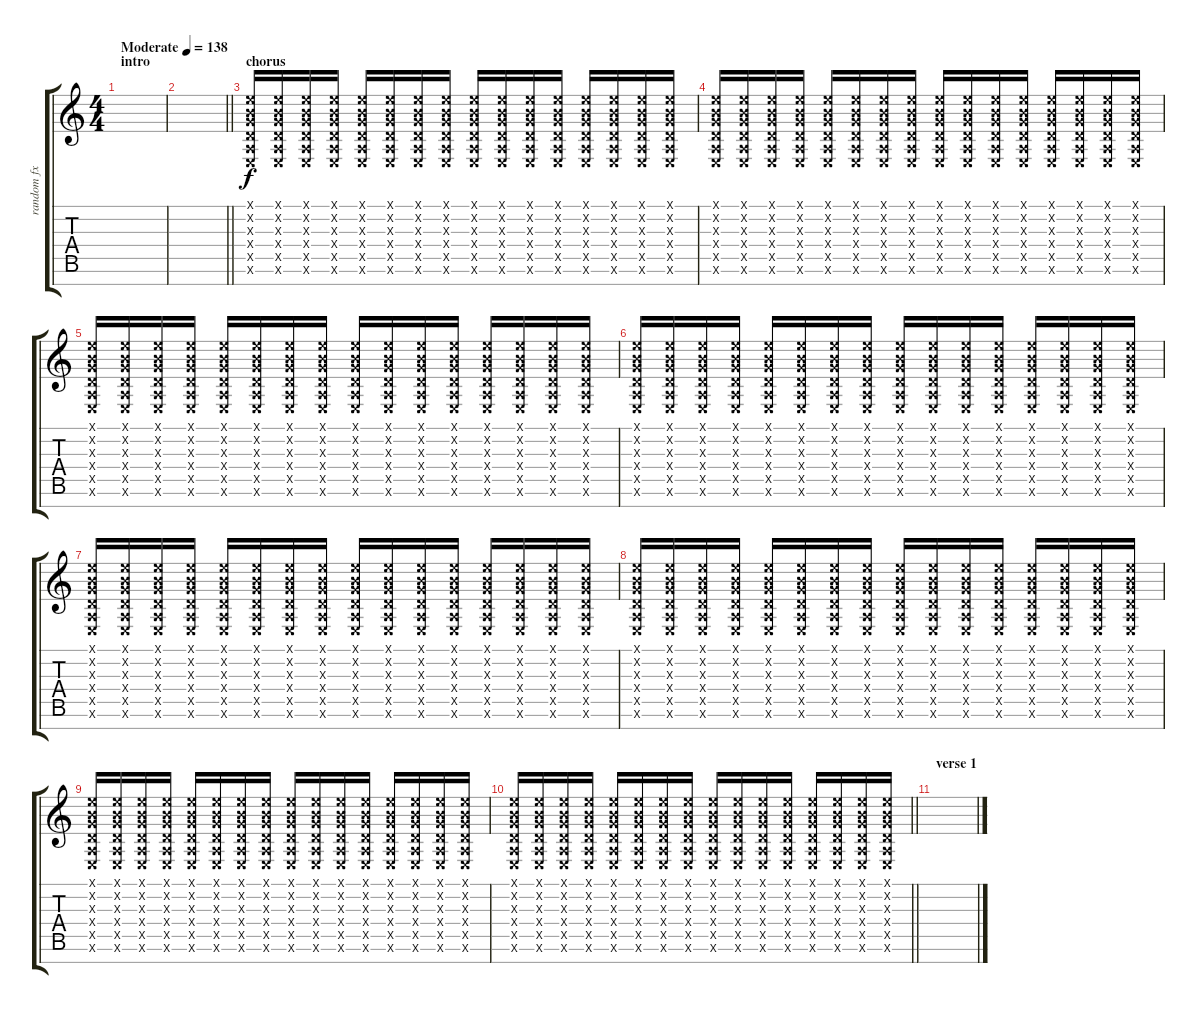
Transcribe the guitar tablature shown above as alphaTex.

\track ("random fx" "random fx") {instrument acousticguitarsteel}
\staff {score tabs}
\tuning (E4 B3 G3 D3 A2 E2 B1) {hide}
\ts (4 4)
\section ("" "intro")
\tempo (138 "Moderate")
\clef g2
\ks c
|
\barLineRight lightlight
|
\section ("" "chorus")
(0.1{x} 0.2{x} 0.3{x} 0.4{x} 0.5{x} 0.6{x}).16 (0.1{x} 0.2{x} 0.3{x} 0.4{x} 0.5{x} 0.6{x}).16 (0.1{x} 0.2{x} 0.3{x} 0.4{x} 0.5{x} 0.6{x}).16 (0.1{x} 0.2{x} 0.3{x} 0.4{x} 0.5{x} 0.6{x}).16 (0.1{x} 0.2{x} 0.3{x} 0.4{x} 0.5{x} 0.6{x}).16 (0.1{x} 0.2{x} 0.3{x} 0.4{x} 0.5{x} 0.6{x}).16 (0.1{x} 0.2{x} 0.3{x} 0.4{x} 0.5{x} 0.6{x}).16 (0.1{x} 0.2{x} 0.3{x} 0.4{x} 0.5{x} 0.6{x}).16 (0.1{x} 0.2{x} 0.3{x} 0.4{x} 0.5{x} 0.6{x}).16 (0.1{x} 0.2{x} 0.3{x} 0.4{x} 0.5{x} 0.6{x}).16 (0.1{x} 0.2{x} 0.3{x} 0.4{x} 0.5{x} 0.6{x}).16 (0.1{x} 0.2{x} 0.3{x} 0.4{x} 0.5{x} 0.6{x}).16 (0.1{x} 0.2{x} 0.3{x} 0.4{x} 0.5{x} 0.6{x}).16 (0.1{x} 0.2{x} 0.3{x} 0.4{x} 0.5{x} 0.6{x}).16 (0.1{x} 0.2{x} 0.3{x} 0.4{x} 0.5{x} 0.6{x}).16 (0.1{x} 0.2{x} 0.3{x} 0.4{x} 0.5{x} 0.6{x}).16 |
(0.1{x} 0.2{x} 0.3{x} 0.4{x} 0.5{x} 0.6{x}).16 (0.1{x} 0.2{x} 0.3{x} 0.4{x} 0.5{x} 0.6{x}).16 (0.1{x} 0.2{x} 0.3{x} 0.4{x} 0.5{x} 0.6{x}).16 (0.1{x} 0.2{x} 0.3{x} 0.4{x} 0.5{x} 0.6{x}).16 (0.1{x} 0.2{x} 0.3{x} 0.4{x} 0.5{x} 0.6{x}).16 (0.1{x} 0.2{x} 0.3{x} 0.4{x} 0.5{x} 0.6{x}).16 (0.1{x} 0.2{x} 0.3{x} 0.4{x} 0.5{x} 0.6{x}).16 (0.1{x} 0.2{x} 0.3{x} 0.4{x} 0.5{x} 0.6{x}).16 (0.1{x} 0.2{x} 0.3{x} 0.4{x} 0.5{x} 0.6{x}).16 (0.1{x} 0.2{x} 0.3{x} 0.4{x} 0.5{x} 0.6{x}).16 (0.1{x} 0.2{x} 0.3{x} 0.4{x} 0.5{x} 0.6{x}).16 (0.1{x} 0.2{x} 0.3{x} 0.4{x} 0.5{x} 0.6{x}).16 (0.1{x} 0.2{x} 0.3{x} 0.4{x} 0.5{x} 0.6{x}).16 (0.1{x} 0.2{x} 0.3{x} 0.4{x} 0.5{x} 0.6{x}).16 (0.1{x} 0.2{x} 0.3{x} 0.4{x} 0.5{x} 0.6{x}).16 (0.1{x} 0.2{x} 0.3{x} 0.4{x} 0.5{x} 0.6{x}).16 |
(0.1{x} 0.2{x} 0.3{x} 0.4{x} 0.5{x} 0.6{x}).16 (0.1{x} 0.2{x} 0.3{x} 0.4{x} 0.5{x} 0.6{x}).16 (0.1{x} 0.2{x} 0.3{x} 0.4{x} 0.5{x} 0.6{x}).16 (0.1{x} 0.2{x} 0.3{x} 0.4{x} 0.5{x} 0.6{x}).16 (0.1{x} 0.2{x} 0.3{x} 0.4{x} 0.5{x} 0.6{x}).16 (0.1{x} 0.2{x} 0.3{x} 0.4{x} 0.5{x} 0.6{x}).16 (0.1{x} 0.2{x} 0.3{x} 0.4{x} 0.5{x} 0.6{x}).16 (0.1{x} 0.2{x} 0.3{x} 0.4{x} 0.5{x} 0.6{x}).16 (0.1{x} 0.2{x} 0.3{x} 0.4{x} 0.5{x} 0.6{x}).16 (0.1{x} 0.2{x} 0.3{x} 0.4{x} 0.5{x} 0.6{x}).16 (0.1{x} 0.2{x} 0.3{x} 0.4{x} 0.5{x} 0.6{x}).16 (0.1{x} 0.2{x} 0.3{x} 0.4{x} 0.5{x} 0.6{x}).16 (0.1{x} 0.2{x} 0.3{x} 0.4{x} 0.5{x} 0.6{x}).16 (0.1{x} 0.2{x} 0.3{x} 0.4{x} 0.5{x} 0.6{x}).16 (0.1{x} 0.2{x} 0.3{x} 0.4{x} 0.5{x} 0.6{x}).16 (0.1{x} 0.2{x} 0.3{x} 0.4{x} 0.5{x} 0.6{x}).16 |
(0.1{x} 0.2{x} 0.3{x} 0.4{x} 0.5{x} 0.6{x}).16 (0.1{x} 0.2{x} 0.3{x} 0.4{x} 0.5{x} 0.6{x}).16 (0.1{x} 0.2{x} 0.3{x} 0.4{x} 0.5{x} 0.6{x}).16 (0.1{x} 0.2{x} 0.3{x} 0.4{x} 0.5{x} 0.6{x}).16 (0.1{x} 0.2{x} 0.3{x} 0.4{x} 0.5{x} 0.6{x}).16 (0.1{x} 0.2{x} 0.3{x} 0.4{x} 0.5{x} 0.6{x}).16 (0.1{x} 0.2{x} 0.3{x} 0.4{x} 0.5{x} 0.6{x}).16 (0.1{x} 0.2{x} 0.3{x} 0.4{x} 0.5{x} 0.6{x}).16 (0.1{x} 0.2{x} 0.3{x} 0.4{x} 0.5{x} 0.6{x}).16 (0.1{x} 0.2{x} 0.3{x} 0.4{x} 0.5{x} 0.6{x}).16 (0.1{x} 0.2{x} 0.3{x} 0.4{x} 0.5{x} 0.6{x}).16 (0.1{x} 0.2{x} 0.3{x} 0.4{x} 0.5{x} 0.6{x}).16 (0.1{x} 0.2{x} 0.3{x} 0.4{x} 0.5{x} 0.6{x}).16 (0.1{x} 0.2{x} 0.3{x} 0.4{x} 0.5{x} 0.6{x}).16 (0.1{x} 0.2{x} 0.3{x} 0.4{x} 0.5{x} 0.6{x}).16 (0.1{x} 0.2{x} 0.3{x} 0.4{x} 0.5{x} 0.6{x}).16 |
(0.1{x} 0.2{x} 0.3{x} 0.4{x} 0.5{x} 0.6{x}).16 (0.1{x} 0.2{x} 0.3{x} 0.4{x} 0.5{x} 0.6{x}).16 (0.1{x} 0.2{x} 0.3{x} 0.4{x} 0.5{x} 0.6{x}).16 (0.1{x} 0.2{x} 0.3{x} 0.4{x} 0.5{x} 0.6{x}).16 (0.1{x} 0.2{x} 0.3{x} 0.4{x} 0.5{x} 0.6{x}).16 (0.1{x} 0.2{x} 0.3{x} 0.4{x} 0.5{x} 0.6{x}).16 (0.1{x} 0.2{x} 0.3{x} 0.4{x} 0.5{x} 0.6{x}).16 (0.1{x} 0.2{x} 0.3{x} 0.4{x} 0.5{x} 0.6{x}).16 (0.1{x} 0.2{x} 0.3{x} 0.4{x} 0.5{x} 0.6{x}).16 (0.1{x} 0.2{x} 0.3{x} 0.4{x} 0.5{x} 0.6{x}).16 (0.1{x} 0.2{x} 0.3{x} 0.4{x} 0.5{x} 0.6{x}).16 (0.1{x} 0.2{x} 0.3{x} 0.4{x} 0.5{x} 0.6{x}).16 (0.1{x} 0.2{x} 0.3{x} 0.4{x} 0.5{x} 0.6{x}).16 (0.1{x} 0.2{x} 0.3{x} 0.4{x} 0.5{x} 0.6{x}).16 (0.1{x} 0.2{x} 0.3{x} 0.4{x} 0.5{x} 0.6{x}).16 (0.1{x} 0.2{x} 0.3{x} 0.4{x} 0.5{x} 0.6{x}).16 |
(0.1{x} 0.2{x} 0.3{x} 0.4{x} 0.5{x} 0.6{x}).16 (0.1{x} 0.2{x} 0.3{x} 0.4{x} 0.5{x} 0.6{x}).16 (0.1{x} 0.2{x} 0.3{x} 0.4{x} 0.5{x} 0.6{x}).16 (0.1{x} 0.2{x} 0.3{x} 0.4{x} 0.5{x} 0.6{x}).16 (0.1{x} 0.2{x} 0.3{x} 0.4{x} 0.5{x} 0.6{x}).16 (0.1{x} 0.2{x} 0.3{x} 0.4{x} 0.5{x} 0.6{x}).16 (0.1{x} 0.2{x} 0.3{x} 0.4{x} 0.5{x} 0.6{x}).16 (0.1{x} 0.2{x} 0.3{x} 0.4{x} 0.5{x} 0.6{x}).16 (0.1{x} 0.2{x} 0.3{x} 0.4{x} 0.5{x} 0.6{x}).16 (0.1{x} 0.2{x} 0.3{x} 0.4{x} 0.5{x} 0.6{x}).16 (0.1{x} 0.2{x} 0.3{x} 0.4{x} 0.5{x} 0.6{x}).16 (0.1{x} 0.2{x} 0.3{x} 0.4{x} 0.5{x} 0.6{x}).16 (0.1{x} 0.2{x} 0.3{x} 0.4{x} 0.5{x} 0.6{x}).16 (0.1{x} 0.2{x} 0.3{x} 0.4{x} 0.5{x} 0.6{x}).16 (0.1{x} 0.2{x} 0.3{x} 0.4{x} 0.5{x} 0.6{x}).16 (0.1{x} 0.2{x} 0.3{x} 0.4{x} 0.5{x} 0.6{x}).16 |
(0.1{x} 0.2{x} 0.3{x} 0.4{x} 0.5{x} 0.6{x}).16 (0.1{x} 0.2{x} 0.3{x} 0.4{x} 0.5{x} 0.6{x}).16 (0.1{x} 0.2{x} 0.3{x} 0.4{x} 0.5{x} 0.6{x}).16 (0.1{x} 0.2{x} 0.3{x} 0.4{x} 0.5{x} 0.6{x}).16 (0.1{x} 0.2{x} 0.3{x} 0.4{x} 0.5{x} 0.6{x}).16 (0.1{x} 0.2{x} 0.3{x} 0.4{x} 0.5{x} 0.6{x}).16 (0.1{x} 0.2{x} 0.3{x} 0.4{x} 0.5{x} 0.6{x}).16 (0.1{x} 0.2{x} 0.3{x} 0.4{x} 0.5{x} 0.6{x}).16 (0.1{x} 0.2{x} 0.3{x} 0.4{x} 0.5{x} 0.6{x}).16 (0.1{x} 0.2{x} 0.3{x} 0.4{x} 0.5{x} 0.6{x}).16 (0.1{x} 0.2{x} 0.3{x} 0.4{x} 0.5{x} 0.6{x}).16 (0.1{x} 0.2{x} 0.3{x} 0.4{x} 0.5{x} 0.6{x}).16 (0.1{x} 0.2{x} 0.3{x} 0.4{x} 0.5{x} 0.6{x}).16 (0.1{x} 0.2{x} 0.3{x} 0.4{x} 0.5{x} 0.6{x}).16 (0.1{x} 0.2{x} 0.3{x} 0.4{x} 0.5{x} 0.6{x}).16 (0.1{x} 0.2{x} 0.3{x} 0.4{x} 0.5{x} 0.6{x}).16 |
\barLineRight lightlight
(0.1{x} 0.2{x} 0.3{x} 0.4{x} 0.5{x} 0.6{x}).16 (0.1{x} 0.2{x} 0.3{x} 0.4{x} 0.5{x} 0.6{x}).16 (0.1{x} 0.2{x} 0.3{x} 0.4{x} 0.5{x} 0.6{x}).16 (0.1{x} 0.2{x} 0.3{x} 0.4{x} 0.5{x} 0.6{x}).16 (0.1{x} 0.2{x} 0.3{x} 0.4{x} 0.5{x} 0.6{x}).16 (0.1{x} 0.2{x} 0.3{x} 0.4{x} 0.5{x} 0.6{x}).16 (0.1{x} 0.2{x} 0.3{x} 0.4{x} 0.5{x} 0.6{x}).16 (0.1{x} 0.2{x} 0.3{x} 0.4{x} 0.5{x} 0.6{x}).16 (0.1{x} 0.2{x} 0.3{x} 0.4{x} 0.5{x} 0.6{x}).16 (0.1{x} 0.2{x} 0.3{x} 0.4{x} 0.5{x} 0.6{x}).16 (0.1{x} 0.2{x} 0.3{x} 0.4{x} 0.5{x} 0.6{x}).16 (0.1{x} 0.2{x} 0.3{x} 0.4{x} 0.5{x} 0.6{x}).16 (0.1{x} 0.2{x} 0.3{x} 0.4{x} 0.5{x} 0.6{x}).16 (0.1{x} 0.2{x} 0.3{x} 0.4{x} 0.5{x} 0.6{x}).16 (0.1{x} 0.2{x} 0.3{x} 0.4{x} 0.5{x} 0.6{x}).16 (0.1{x} 0.2{x} 0.3{x} 0.4{x} 0.5{x} 0.6{x}).16 |
\section ("" "verse 1")
